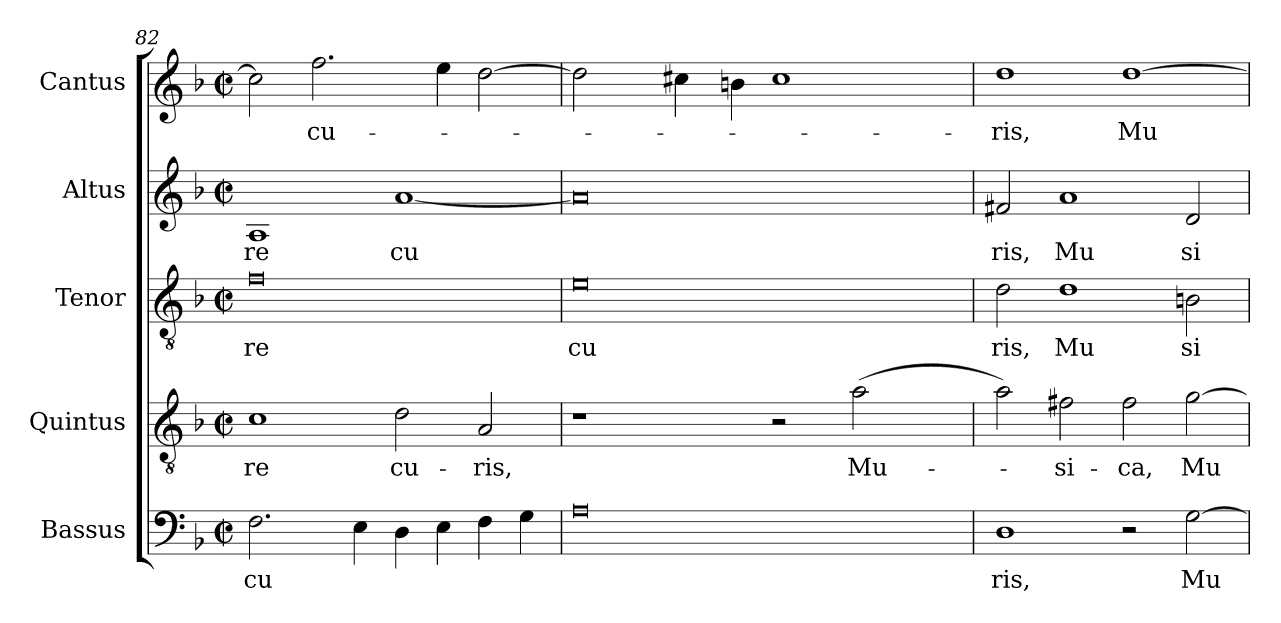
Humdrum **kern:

**kern	**text	**kern	**text	**kern	**text	**kern	**text	**kern	**text
*part5	*part5	*part4	*part4	*part3	*part3	*part2	*part2	*part1	*part1
*staff5	*staff5	*staff4	*staff4	*staff3	*staff3	*staff2	*staff2	*staff1	*staff1
*I"Bassus	*	*I"Quintus	*	*I"Tenor	*	*I"Altus	*	*I"Cantus	*
*clefF4	*	*clefGv2	*	*clefGv2	*	*clefG2	*	*clefG2	*
*k[b-]	*	*k[b-]	*	*k[b-]	*	*k[b-]	*	*k[b-]	*
*F:	*	*F:	*	*F:	*	*F:	*	*F:	*
*M2/2	*	*M2/2	*	*M2/2	*	*M2/2	*	*M2/2	*
*met(c|)	*	*met(c|)	*	*met(c|)	*	*met(c|)	*	*met(c|)	*
=82	=82	=82	=82	=82	=82	=82	=82	=82	=82
!	!LO:LY:b:cj	!	!LO:LY:b:cj	!	!LO:LY:b:cj	!	!LO:LY:b:cj	!	!
2.F\	cu	1c	-re	0f	re	1A	re	2cc\]	.
!	!	!	!	!	!	!	!	!	!LO:LY:b:cj
.	.	.	.	.	.	.	.	2.ff\	cu-
4E\	.	.	.	.	.	.	.	.	.
!	!	!	!LO:LY:b:cj	!	!	!	!LO:LY:b:cj	!	!
4D\	.	2d\	cu-	.	.	[>1a	cu	.	.
4E\	.	.	.	.	.	.	.	4ee\	.
!	!	!	!LO:LY:b:cj	!	!	!	!	!	!
4F\	.	2A/	-ris,	.	.	.	.	[>2dd\	.
4G\	.	.	.	.	.	.	.	.	.
!!LO:PB:g=z
=83	=83	=83	=83	=83	=83	=83	=83	=83	=83
!	!	!	!	!	!LO:LY:b:cj	!	!	!	!
*^	*	*	*	*^	*	*	*	*^	*
0A	2ryy	.	1r	.	0e	2ryy	cu	0a]	.	2dd\]	4ryy	.
.	.	.	.	.	.	.	.	.	.	.	8ryy	.
.	.	.	.	.	.	.	.	.	.	.	64ryy	.
.	.	.	.	.	.	.	.	.	.	.	1ryy	.
.	32.ryy	.	.	.	.	32ryy	.	.	.	4cc#X\	.	.
.	.	.	.	.	.	1ryy	.	.	.	.	.	.
.	1ryy	.	.	.	.	.	.	.	.	.	.	.
.	.	.	.	.	.	.	.	.	.	4b\	.	.
.	.	.	2r	.	.	.	.	.	.	1cc#	.	.
.	.	.	.	.	.	.	.	.	.	.	2ryy	.
!	!	!	!	!LO:LY:b	!	!	!	!	!	!	!	!
.	.	.	(>2a\	Mu-	.	.	.	.	.	.	.	.
.	.	.	.	.	.	4...ryy	.	.	.	.	.	.
.	4ryy	.	.	.	.	.	.	.	.	.	.	.
.	8ryy	.	.	.	.	.	.	.	.	.	.	.
.	.	.	.	.	.	.	.	.	.	.	16..ryy	.
.	16ryy	.	.	.	.	.	.	.	.	.	.	.
.	64ryy	.	.	.	.	.	.	.	.	.	.	.
=84	=84	=84	=84	=84	=84	=84	=84	=84	=84	=84	=84	=84
!	!	!LO:LY:b:cj	!	!	!	!	!LO:LY:b:cj	!	!LO:LY:b:cj	!	!	!LO:LY:b:cj
*v	*v	*	*	*	*v	*v	*	*	*	*v	*v	*
1D	ris,	2a\)	.	2d\	ris,	2f#X/	ris,	1dd	-ris,
!	!	!	!LO:LY:b:cj	!	!LO:LY:b:cj	!	!LO:LY:b:cj	!	!
.	.	2f#X\	-si-	1d	Mu	1a	Mu	.	.
!	!	!	!LO:LY:b:cj	!	!	!	!	!	!LO:LY:b:cj
2r	.	2f#\	-ca,	.	.	.	.	[>1dd	Mu
!	!LO:LY:b	!	!LO:LY:b	!	!LO:LY:b:cj	!	!LO:LY:b:cj	!	!
[>2G\	Mu	[>2g\	Mu-	2Bn\	si	2d/	si	.	.
=	=	=	=	=	=	=	=	=	=
*-	*-	*-	*-	*-	*-	*-	*-	*-	*-
